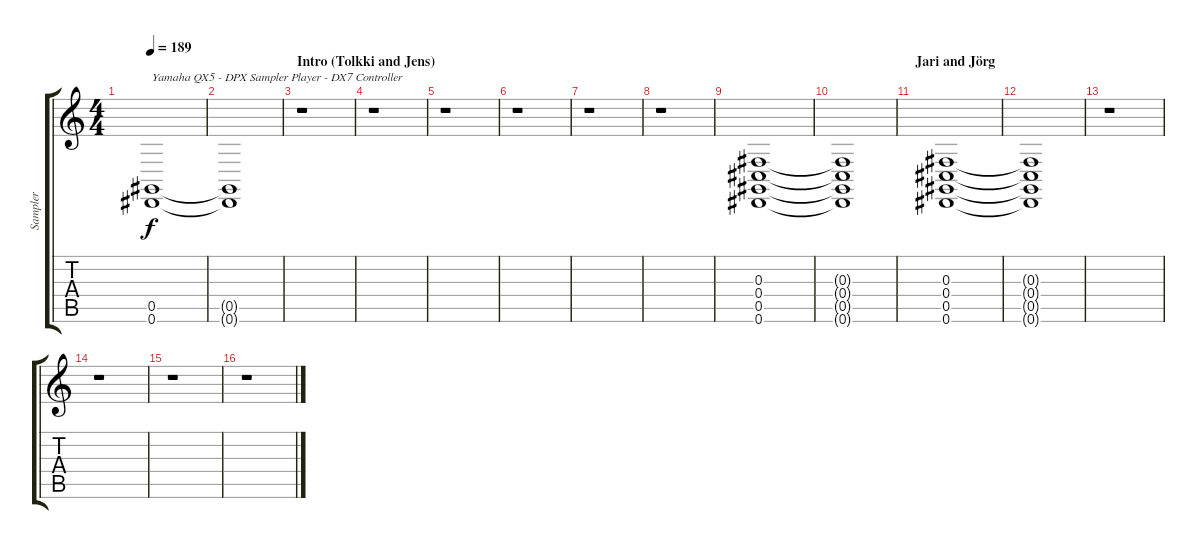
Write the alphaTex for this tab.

\track ("Sampler" "Sampler") {instrument gunshot}
\staff {score tabs}
\tuning (Eb4 Bb3 Gb3 Db3 Ab2 Eb2) {hide}
\ts (4 4)
\tempo 189
\clef g2
\ks c
(0.5 0.6).1{txt "Yamaha QX5 - DPX Sampler Player - DX7 Controller" dy f instrument seashore} |
(0.5{t} 0.6{t}).1 |
\section ("" "Intro (Tolkki and Jens)")
r.1 |
r.1 |
r.1 |
r.1 |
r.1 |
r.1 |
(0.3 0.4 0.5 0.6).1{volume 14 instrument helicopter} |
(0.3{t} 0.4{t} 0.5{t} 0.6{t}).1 |
\section ("" "Jari and Jörg")
(0.3 0.4 0.5 0.6).1{volume 16 instrument gunshot} |
(0.3{t} 0.4{t} 0.5{t} 0.6{t}).1 |
r.1 |
r.1 |
r.1 |
r.1
